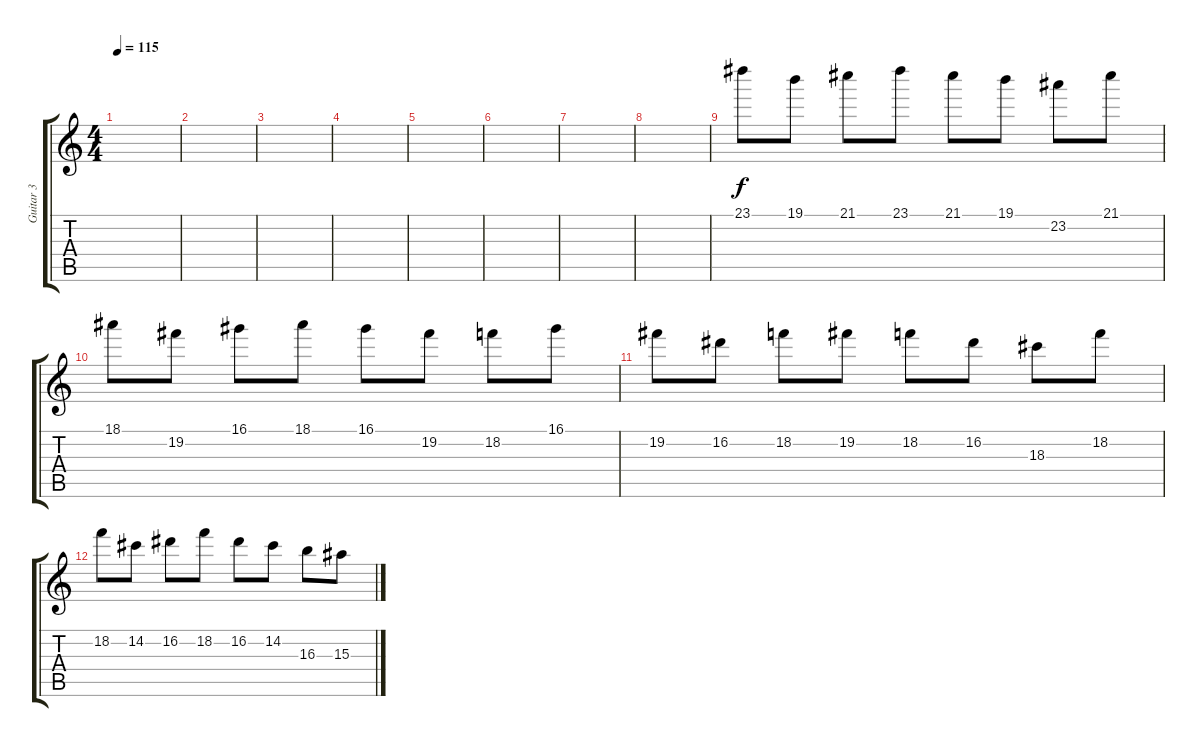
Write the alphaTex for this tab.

\track ("Guitar 3" "Guitar 3") {instrument overdrivenguitar}
\staff {score tabs}
\tuning (E4 B3 G3 D3 A2 E2) {hide}
\ts (4 4)
\tempo 115
\clef g2
\ks c
|
|
|
|
|
|
|
|
23.1.8 19.1.8 21.1.8 23.1.8 21.1.8 19.1.8 23.2.8 21.1.8 |
18.1.8 19.2.8 16.1.8 18.1.8 16.1.8 19.2.8 18.2.8 16.1.8 |
19.2.8 16.2.8 18.2.8 19.2.8 18.2.8 16.2.8 18.3.8 18.2.8 |
18.2.8 14.2.8 16.2.8 18.2.8 16.2.8 14.2.8 16.3.8 15.3.8
